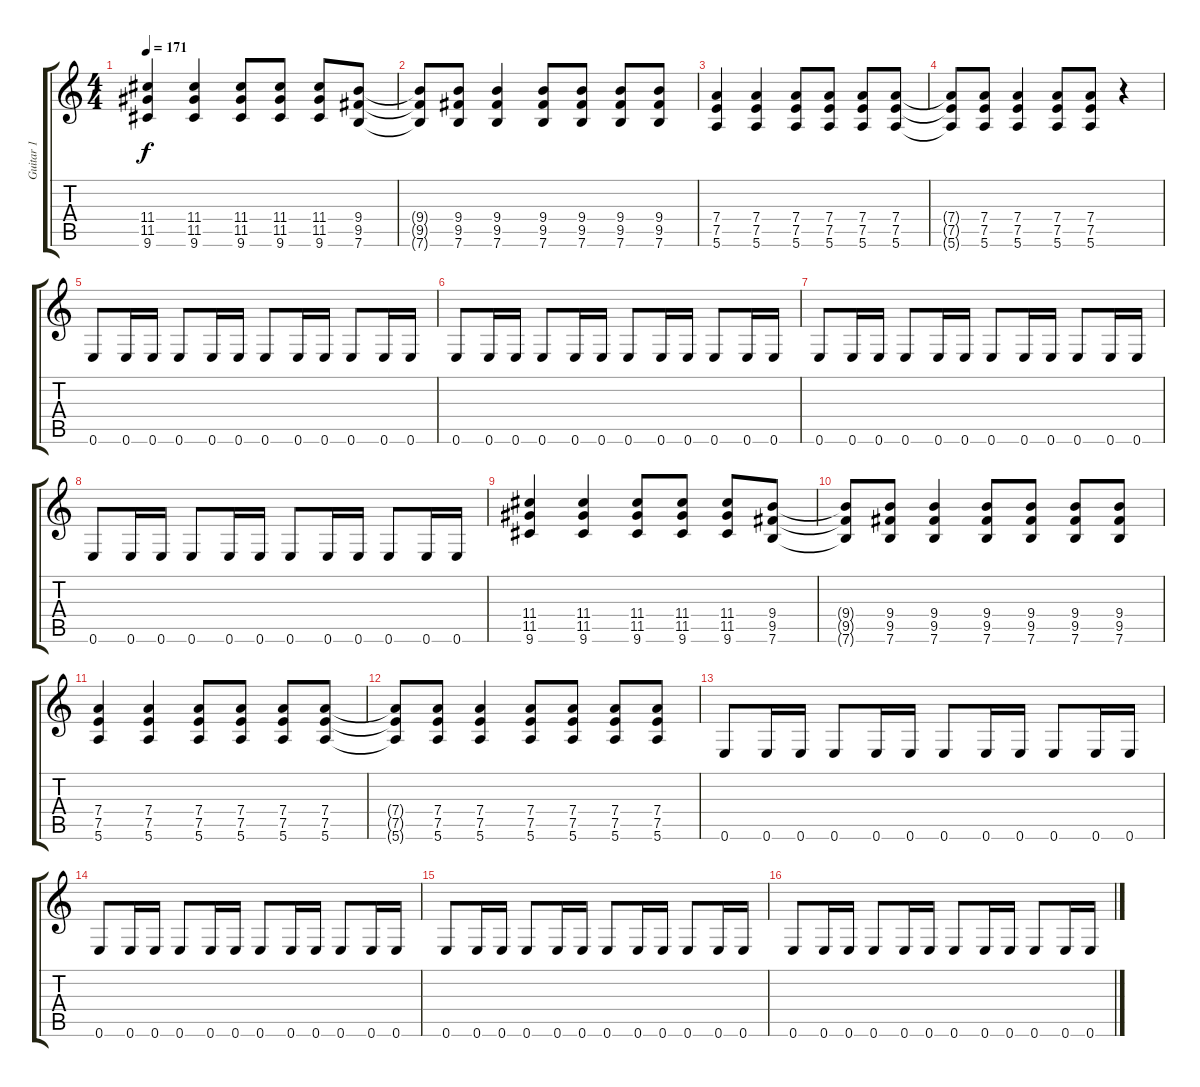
\track ("Guitar 1" "Guitar 1") {instrument overdrivenguitar}
\staff {score tabs}
\tuning (E4 B3 G3 D3 A2 E2) {hide}
\ts (4 4)
\tempo 171
\clef g2
\ks c
(11.4 11.5 9.6).4{dy f} (11.4 11.5 9.6).4 (11.4 11.5 9.6).8 (11.4 11.5 9.6).8 (11.4 11.5 9.6).8 (9.4 9.5 7.6).8 |
(9.4{t} 9.5{t} 7.6{t}).8 (9.4 9.5 7.6).8 (9.4 9.5 7.6).4 (9.4 9.5 7.6).8 (9.4 9.5 7.6).8 (9.4 9.5 7.6).8 (9.4 9.5 7.6).8 |
(7.4 7.5 5.6).4 (7.4 7.5 5.6).4 (7.4 7.5 5.6).8 (7.4 7.5 5.6).8 (7.4 7.5 5.6).8 (7.4 7.5 5.6).8 |
(7.4{t} 7.5{t} 5.6{t}).8 (7.4 7.5 5.6).8 (7.4 7.5 5.6).4 (7.4 7.5 5.6).8 (7.4 7.5 5.6).8 r.4 |
0.6.8 0.6.16 0.6.16 0.6.8 0.6.16 0.6.16 0.6.8 0.6.16 0.6.16 0.6.8 0.6.16 0.6.16 |
0.6.8 0.6.16 0.6.16 0.6.8 0.6.16 0.6.16 0.6.8 0.6.16 0.6.16 0.6.8 0.6.16 0.6.16 |
0.6.8 0.6.16 0.6.16 0.6.8 0.6.16 0.6.16 0.6.8 0.6.16 0.6.16 0.6.8 0.6.16 0.6.16 |
0.6.8 0.6.16 0.6.16 0.6.8 0.6.16 0.6.16 0.6.8 0.6.16 0.6.16 0.6.8 0.6.16 0.6.16 |
(11.4 11.5 9.6).4 (11.4 11.5 9.6).4 (11.4 11.5 9.6).8 (11.4 11.5 9.6).8 (11.4 11.5 9.6).8 (9.4 9.5 7.6).8 |
(9.4{t} 9.5{t} 7.6{t}).8 (9.4 9.5 7.6).8 (9.4 9.5 7.6).4 (9.4 9.5 7.6).8 (9.4 9.5 7.6).8 (9.4 9.5 7.6).8 (9.4 9.5 7.6).8 |
(7.4 7.5 5.6).4 (7.4 7.5 5.6).4 (7.4 7.5 5.6).8 (7.4 7.5 5.6).8 (7.4 7.5 5.6).8 (7.4 7.5 5.6).8 |
(7.4{t} 7.5{t} 5.6{t}).8 (7.4 7.5 5.6).8 (7.4 7.5 5.6).4 (7.4 7.5 5.6).8 (7.4 7.5 5.6).8 (7.4 7.5 5.6).8 (7.4 7.5 5.6).8 |
0.6.8 0.6.16 0.6.16 0.6.8 0.6.16 0.6.16 0.6.8 0.6.16 0.6.16 0.6.8 0.6.16 0.6.16 |
0.6.8 0.6.16 0.6.16 0.6.8 0.6.16 0.6.16 0.6.8 0.6.16 0.6.16 0.6.8 0.6.16 0.6.16 |
0.6.8 0.6.16 0.6.16 0.6.8 0.6.16 0.6.16 0.6.8 0.6.16 0.6.16 0.6.8 0.6.16 0.6.16 |
0.6.8 0.6.16 0.6.16 0.6.8 0.6.16 0.6.16 0.6.8 0.6.16 0.6.16 0.6.8 0.6.16 0.6.16
